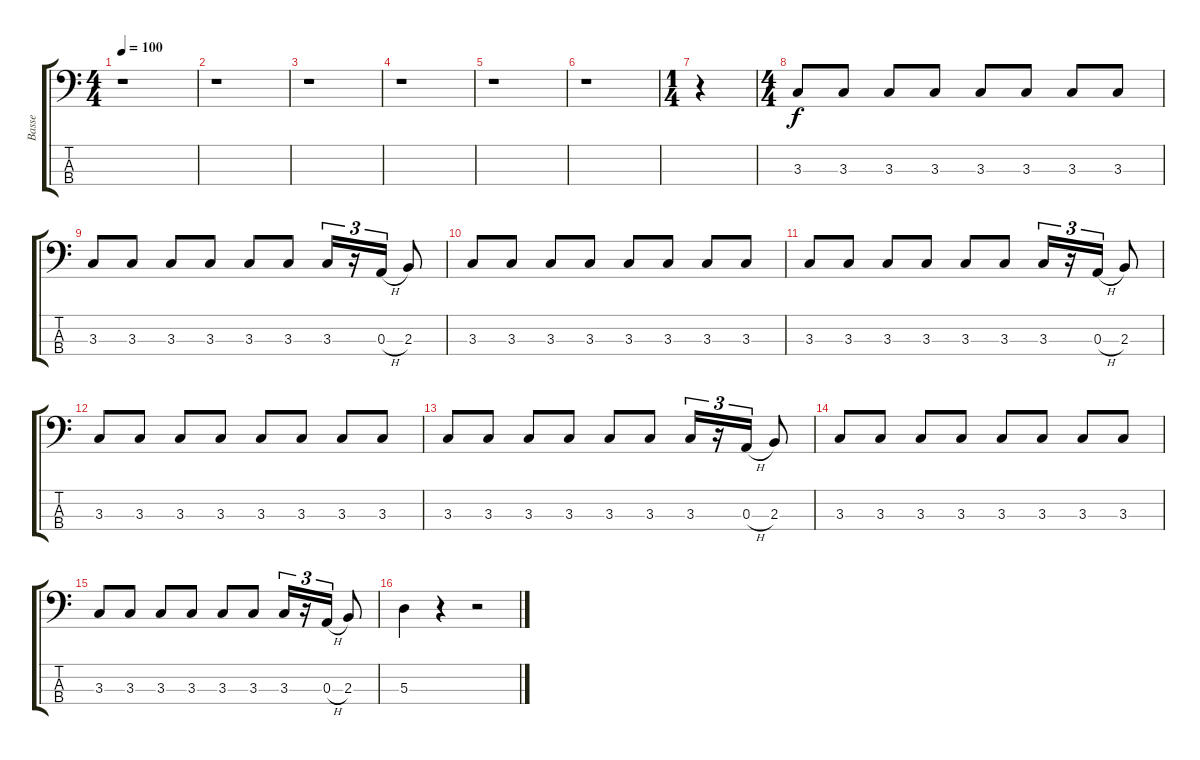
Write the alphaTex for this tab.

\track ("Basse" "Basse") {instrument electricbassfinger}
\staff {score tabs}
\tuning (G2 D2 A1 E1) {hide}
\ts (4 4)
\tempo 100
\clef f4
\ks c
r.1{dy f instrument electricbassfinger} |
r.1 |
r.1 |
r.1 |
r.1 |
r.1 |
\ts (1 4)
r.4 |
\ts (4 4)
3.3.8 3.3.8 3.3.8 3.3.8 3.3.8 3.3.8 3.3.8 3.3.8 |
3.3.8 3.3.8 3.3.8 3.3.8 3.3.8 3.3.8 3.3.16{tu (3 2)} r.16{tu (3 2)} 0.3{h}.16{tu (3 2)} 2.3.8 |
3.3.8 3.3.8 3.3.8 3.3.8 3.3.8 3.3.8 3.3.8 3.3.8 |
3.3.8 3.3.8 3.3.8 3.3.8 3.3.8 3.3.8 3.3.16{tu (3 2)} r.16{tu (3 2)} 0.3{h}.16{tu (3 2)} 2.3.8 |
3.3.8 3.3.8 3.3.8 3.3.8 3.3.8 3.3.8 3.3.8 3.3.8 |
3.3.8 3.3.8 3.3.8 3.3.8 3.3.8 3.3.8 3.3.16{tu (3 2)} r.16{tu (3 2)} 0.3{h}.16{tu (3 2)} 2.3.8 |
3.3.8 3.3.8 3.3.8 3.3.8 3.3.8 3.3.8 3.3.8 3.3.8 |
3.3.8 3.3.8 3.3.8 3.3.8 3.3.8 3.3.8 3.3.16{tu (3 2)} r.16{tu (3 2)} 0.3{h}.16{tu (3 2)} 2.3.8 |
5.3.4 r.4 r.2
